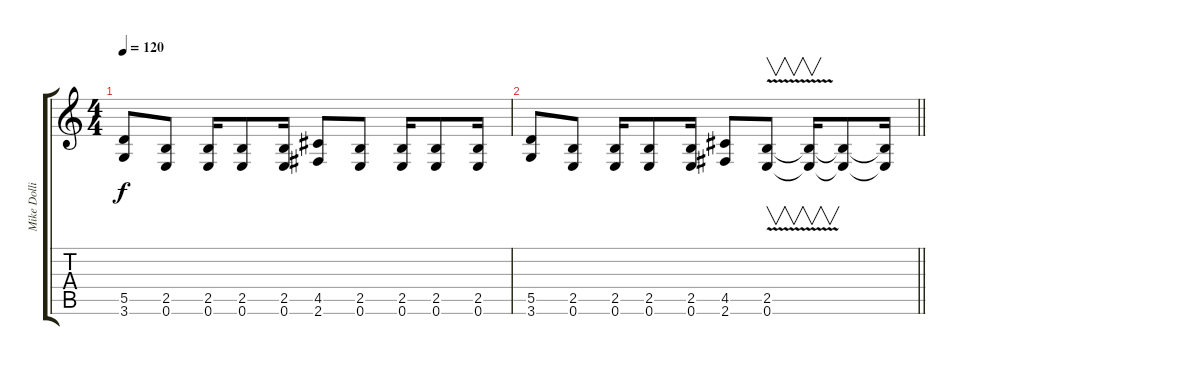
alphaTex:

\track ("Mike Dolling" "Mike Dolli") {instrument overdrivenguitar}
\staff {score tabs}
\tuning (E4 B3 G3 D3 A2 E2) {hide}
\ts (4 4)
\tempo 120
\clef g2
\ks c
(5.5 3.6).8{dy f} (2.5 0.6).8 (2.5 0.6).16 (2.5 0.6).8 (2.5 0.6).16 (4.5 2.6).8 (2.5 0.6).8 (2.5 0.6).16 (2.5 0.6).8 (2.5 0.6).16 |
\barLineRight lightlight
(5.5 3.6).8 (2.5 0.6).8 (2.5 0.6).16 (2.5 0.6).8 (2.5 0.6).16 (4.5 2.6).8 (2.5 0.6{v}).8{v} (2.5{t} 0.6{t}).16{v} (2.5{t} 0.6{t}).8 (2.5{t} 0.6{t}).16
